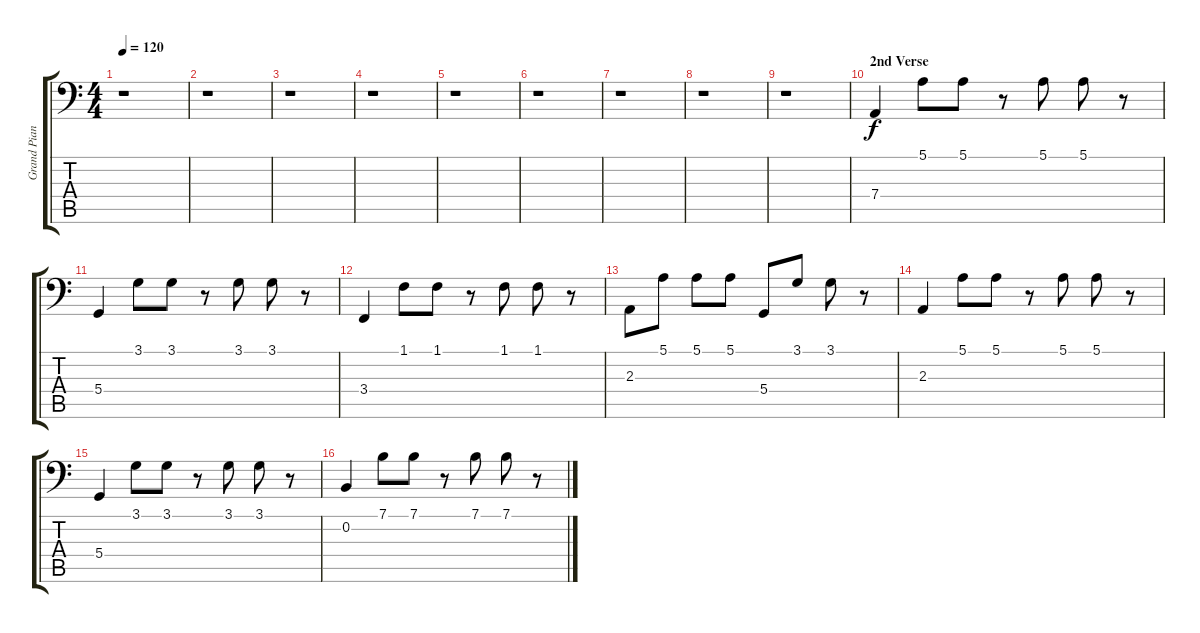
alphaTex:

\track ("Grand Piano (L. Hand)" "Grand Pian") {instrument acousticgrandpiano}
\staff {score tabs}
\tuning (E3 B2 G2 D2 A1 D1) {hide}
\ts (4 4)
\tempo 120
\clef f4
\ks c
r.1{dy f} |
r.1 |
r.1 |
r.1 |
r.1 |
r.1 |
r.1 |
r.1 |
r.1 |
\section ("" "2nd Verse")
7.4.4 5.1.8 5.1.8 r.8 5.1.8 5.1.8 r.8 |
5.4.4 3.1.8 3.1.8 r.8 3.1.8 3.1.8 r.8 |
3.4.4 1.1.8 1.1.8 r.8 1.1.8 1.1.8 r.8 |
2.3.8 5.1.8 5.1.8 5.1.8 5.4.8 3.1.8 3.1.8 r.8 |
2.3.4 5.1.8 5.1.8 r.8 5.1.8 5.1.8 r.8 |
5.4.4 3.1.8 3.1.8 r.8 3.1.8 3.1.8 r.8 |
0.2.4 7.1.8 7.1.8 r.8 7.1.8 7.1.8 r.8
